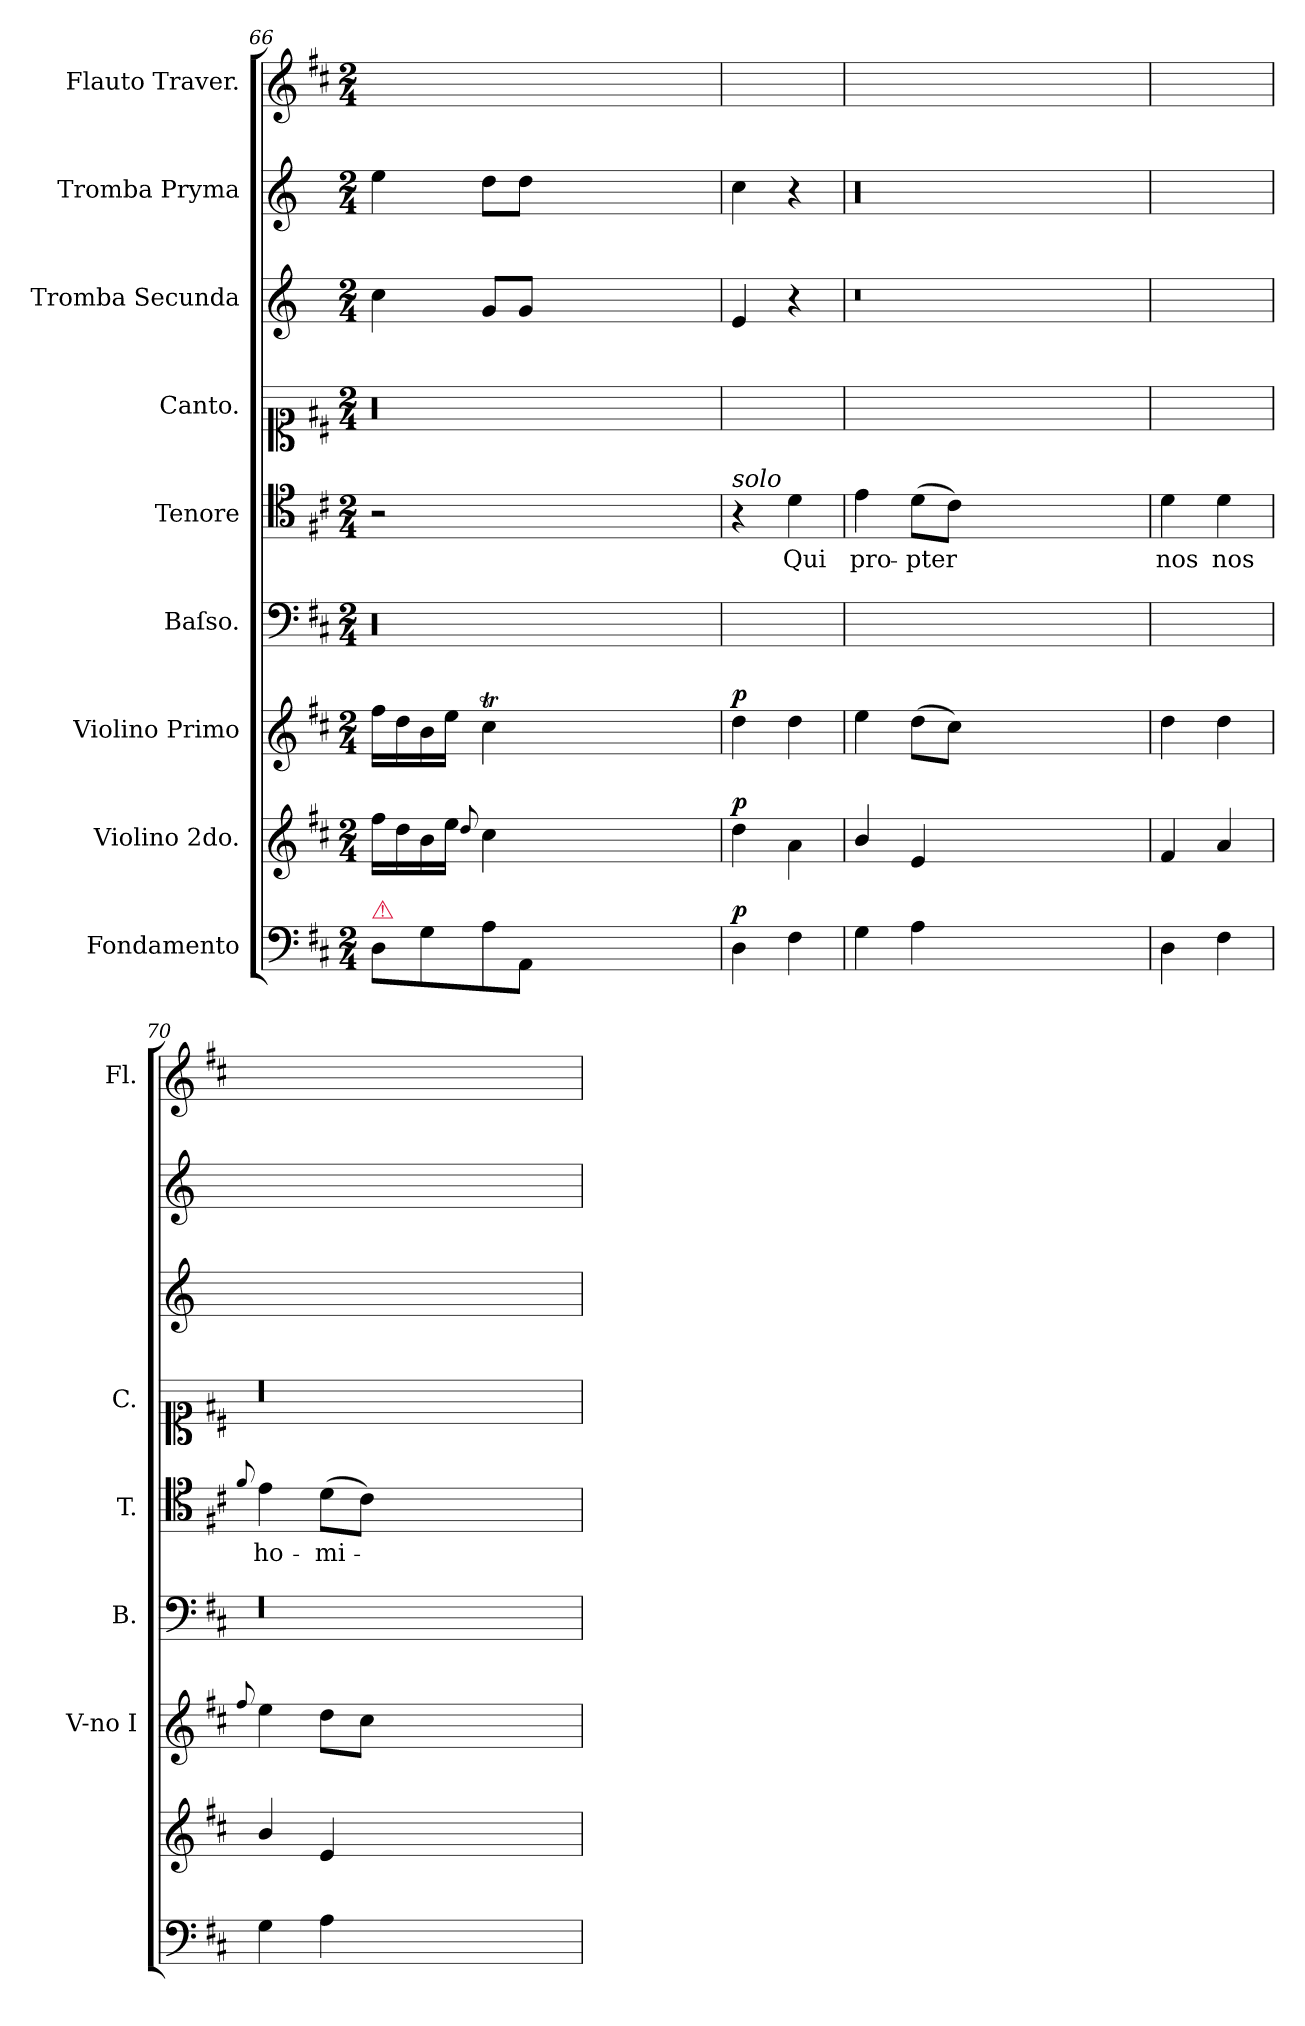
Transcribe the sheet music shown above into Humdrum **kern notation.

**kern	**dynam	**kern	**dynam	**kern	**dynam	**kern	**kern	**text	**kern	**kern	**kern	**kern
*part9	*part9	*part8	*part8	*part7	*part7	*part6	*part5	*part5	*part4	*part3	*part2	*part1
*staff9	*staff9	*staff8	*staff8	*staff7	*staff7	*staff6	*staff5	*staff5	*staff4	*staff3	*staff2	*staff1
*I"Fondamento	*	*I"Violino 2do.	*	*I"Violino Primo	*	*I"Baſso.	*I"Tenore	*	*I"Canto.	*I"Tromba Secunda	*I"Tromba Pryma	*I"Flauto Traver.
*	*	*	*	*I'V-no I	*	*I'B.	*I'T.	*	*I'C.	*	*	*I'Fl.
*clefF4	*	*clefG2	*	*clefG2	*	*clefF4	*clefC4	*	*clefC1	*clefG2	*clefG2	*clefG2
*	*	*	*	*	*	*	*	*	*	*ITrd-1c-2	*ITrd-1c-2	*
*k[f#c#]	*	*k[f#c#]	*	*k[f#c#]	*	*k[f#c#]	*k[f#c#]	*	*k[f#c#]	*k[f#c#]	*k[f#c#]	*k[f#c#]
*M2/4	*	*M2/4	*	*M2/4	*	*M2/4	*M2/4	*	*M2/4	*M2/4	*M2/4	*M2/4
=66	=66	=66	=66	=66	=66	=66	=66	=66	=66	=66	=66	=66
!LO:TX:a:color=crimson:t=⚠	!	!	!	!	!	!	!	!	!	!	!	!
!	!	!	!	!	!	!LO:N:vis=00	!	!	!LO:N:vis=00	!	!	!
8D\L	.	16ff#\LL	.	16ff#\LL	.	0r	2r	.	0r	4dd\	4ff#\	2ryy
.	.	16dd\	.	16dd\	.	.	.	.	.	.	.	.
8G\	.	16b\	.	16b\	.	.	.	.	.	.	.	.
.	.	16ee\JJ	.	16ee\JJ	.	.	.	.	.	.	.	.
.	.	8qqdd/	.	.	.	.	.	.	.	.	.	.
8A\	.	4cc#\	.	4cc#t\	.	.	.	.	.	8a/L	8ee\L	.
8AA/J	.	.	.	.	.	.	.	.	.	8a/J	8ee\J	.
1.ryy	.	1.ryy	.	1.ryy	.	.	1.ryy	.	.	1.ryy	1.ryy	1.ryy
=67	=67	=67	=67	=67	=67	=67	=67	=67	=67	=67	=67	=67
!	!	!	!	!	!	!	!LO:TX:a:i:t=solo	!	!	!	!	!
!	!LO:DY:a	!	!LO:DY:a	!	!LO:DY:a	!	!	!	!	!	!	!
4D\	p	4dd\	p	4dd\	p	2ryy	4r	.	2ryy	4f#/	4dd\	2ryy
4F#\	.	4a\	.	4dd\	.	.	4d\	Qui	.	4r	4r	.
=68	=68	=68	=68	=68	=68	=68	=68	=68	=68	=68	=68	=68
!	!	!	!	!	!	!	!	!	!	!	!LO:N:vis=00	!
4G\	.	4b/	.	4ee\	.	0ryy	4e\	pro-	0ryy	0r	0r	2ryy
4A\	.	4e/	.	(>8dd\L	.	.	(>8d\L	-pter	.	.	.	.
.	.	.	.	8cc#\J)	.	.	8c#\J)	.	.	.	.	.
1.ryy	.	1.ryy	.	1.ryy	.	.	1.ryy	.	.	.	.	1.ryy
=69	=69	=69	=69	=69	=69	=69	=69	=69	=69	=69	=69	=69
4D\	.	4f#/	.	4dd\	.	2ryy	4d\	nos	2ryy	2ryy	2ryy	2ryy
4F#\	.	4a/	.	4dd\	.	.	4d\	nos	.	.	.	.
=70	=70	=70	=70	=70	=70	=70	=70	=70	=70	=70	=70	=70
.	.	.	.	8qqff#/	.	.	8qqf#/	.	.	.	.	.
!	!	!	!	!	!	!LO:N:vis=00	!	!	!LO:N:vis=00	!	!	!
4G\	.	4b/	.	4ee\	.	0rF	4e\	ho-	0rb	0ryy	0ryy	2ryy
4A\	.	4e/	.	8dd\L	.	.	(>8d\L	-mi-	.	.	.	.
.	.	.	.	8cc#\J	.	.	8c#\J)	.	.	.	.	.
1.ryy	.	1.ryy	.	1.ryy	.	.	1.ryy	.	.	.	.	1.ryy
=	=	=	=	=	=	=	=	=	=	=	=	=
*-	*-	*-	*-	*-	*-	*-	*-	*-	*-	*-	*-	*-
